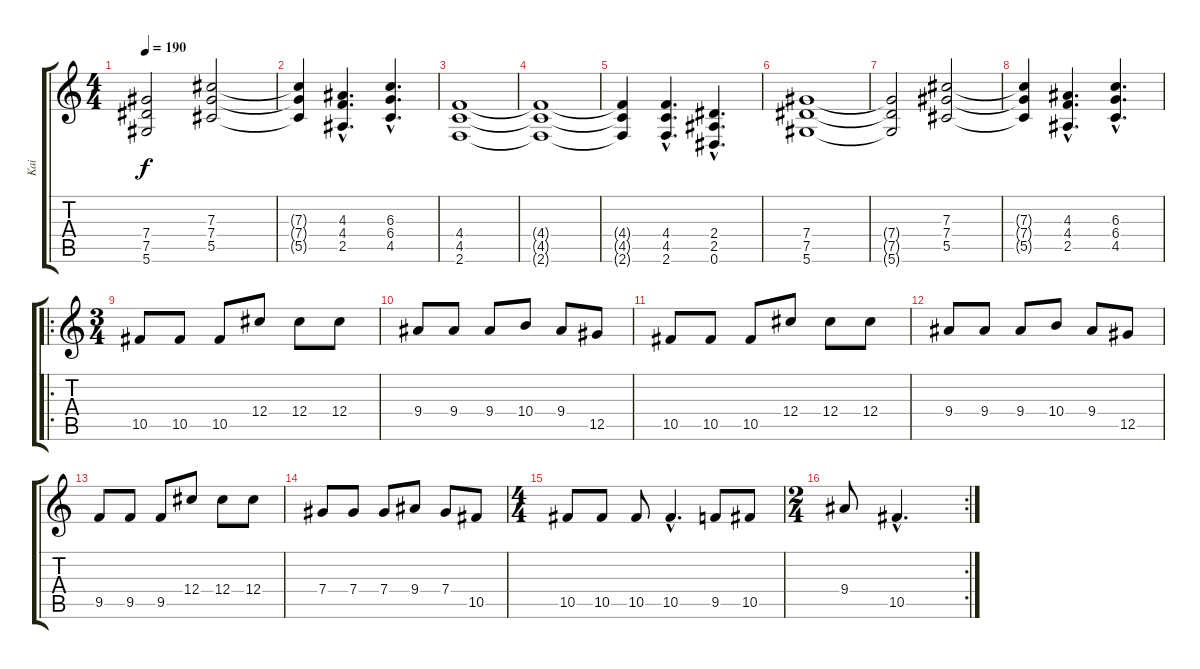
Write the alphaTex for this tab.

\track ("Kai" "Kai") {instrument distortionguitar}
\staff {score tabs}
\tuning (Eb4 Bb3 Gb3 Db3 Ab2 Eb2) {hide}
\ts (4 4)
\tempo 190
\clef g2
\ks c
(7.4{t} 7.5{t} 5.6{t}).2{dy f} (7.3 7.4 5.5).2 |
(7.3{t} 7.4{t} 5.5{t}).4 (4.3{hac} 4.4{hac} 2.5{hac}).4{d} (6.3{hac} 6.4{hac} 4.5{hac}).4{d} |
(4.4 4.5 2.6).1 |
(4.4{t} 4.5{t} 2.6{t}).1 |
(4.4{t} 4.5{t} 2.6{t}).4 (4.4{hac} 4.5{hac} 2.6{hac}).4{d} (2.4{hac} 2.5{hac} 0.6{hac}).4{d} |
(7.4 7.5 5.6).1 |
(7.4{t} 7.5{t} 5.6{t}).2 (7.3 7.4 5.5).2 |
(7.3{t} 7.4{t} 5.5{t}).4 (4.3{hac} 4.4{hac} 2.5{hac}).4{d} (6.3{hac} 6.4{hac} 4.5{hac}).4{d} |
\ro
\ts (3 4)
10.5.8 10.5.8 10.5.8 12.4.8 12.4.8 12.4.8 |
9.4.8 9.4.8 9.4.8 10.4.8 9.4.8 12.5.8 |
10.5.8 10.5.8 10.5.8 12.4.8 12.4.8 12.4.8 |
9.4.8 9.4.8 9.4.8 10.4.8 9.4.8 12.5.8 |
9.5.8 9.5.8 9.5.8 12.4.8 12.4.8 12.4.8 |
7.4.8 7.4.8 7.4.8 9.4.8 7.4.8 10.5.8 |
\ts (4 4)
10.5.8 10.5.8 10.5.8 10.5{hac}.4{d} 9.5.8 10.5.8 |
\rc 2
\ts (2 4)
9.4.8 10.5{hac}.4{d}
